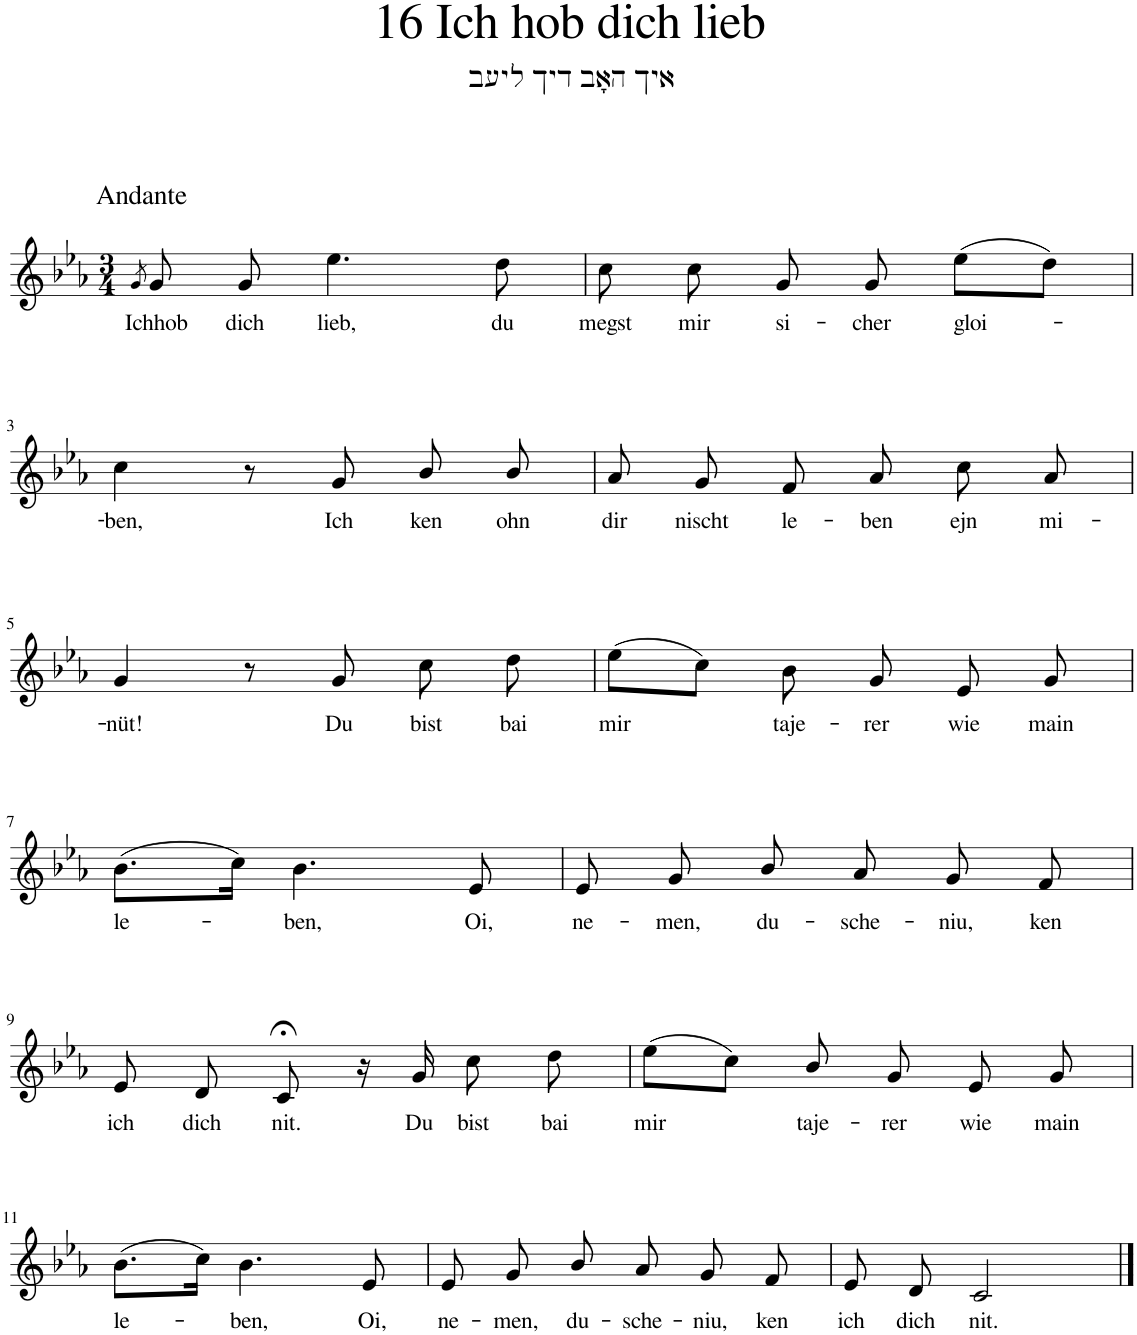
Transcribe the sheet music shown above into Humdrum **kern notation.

**kern	**text
*part1	*part1
*staff1	*staff1
*I"Piano	*
*I'Pno.	*
*clefG2	*
*k[b-e-a-]	*
*M3/4	*
=1	=1
8qg/	.
!LO:TX:a:t=Andante	!
!	!LO:LY:b
8g/	Ichhob
!	!LO:LY:b
8g/	dich
!	!LO:LY:b
4.ee-\	lieb,
!	!LO:LY:b
8dd\	du
=2	=2
!	!LO:LY:b
8cc\	megst
!	!LO:LY:b
8cc\	mir
!	!LO:LY:b
8g/	si-
!	!LO:LY:b
8g/	-cher
!	!LO:LY:b
(8ee-\L	gloi-
8dd\J)	.
!!LO:LB:g=z
=3	=3
!	!LO:LY:b
4cc\	-ben,
8r	.
!	!LO:LY:b
8g/	Ich
!	!LO:LY:b
8b-/	ken
!	!LO:LY:b
8b-/	ohn
=4	=4
!	!LO:LY:b
8a-/	dir
!	!LO:LY:b
8g/	nischt
!	!LO:LY:b
8f/	le-
!	!LO:LY:b
8a-/	-ben
!	!LO:LY:b
8cc\	ejn
!	!LO:LY:b
8a-/	mi-
!!LO:LB:g=z
=5	=5
!	!LO:LY:b
4g/	-nüt!
8r	.
!	!LO:LY:b
8g/	Du
!	!LO:LY:b
8cc\	bist
!	!LO:LY:b
8dd\	bai
=6	=6
!	!LO:LY:b
(8ee-\L	mir
8cc\J)	.
!	!LO:LY:b
8b-\	taje-
!	!LO:LY:b
8g/	-rer
!	!LO:LY:b
8e-/	wie
!	!LO:LY:b
8g/	main
!!LO:LB:g=z
=7	=7
!	!LO:LY:b
(8.b-\L	le-
16cc\Jk)	.
!	!LO:LY:b
4.b-\	-ben,
!	!LO:LY:b
8e-/	Oi,
=8	=8
!	!LO:LY:b
8e-/	ne-
!	!LO:LY:b
8g/	-men,
!	!LO:LY:b
8b-/	du-
!	!LO:LY:b
8a-/	-sche-
!	!LO:LY:b
8g/	-niu,
!	!LO:LY:b
8f/	ken
!!LO:LB:g=z
=9	=9
!	!LO:LY:b
8e-/	ich
!	!LO:LY:b
8d/	dich
!	!LO:LY:b
8c;</	nit.
16r	.
!	!LO:LY:b
16g/	Du
!	!LO:LY:b
8cc\	bist
!	!LO:LY:b
8dd\	bai
=10	=10
!	!LO:LY:b
(8ee-\L	mir
8cc\J)	.
!	!LO:LY:b
8b-/	taje-
!	!LO:LY:b
8g/	-rer
!	!LO:LY:b
8e-/	wie
!	!LO:LY:b
8g/	main
!!LO:LB:g=z
=11	=11
!	!LO:LY:b
(8.b-\L	le-
16cc\Jk)	.
!	!LO:LY:b
4.b-\	-ben,
!	!LO:LY:b
8e-/	Oi,
=12	=12
!	!LO:LY:b
8e-/	ne-
!	!LO:LY:b
8g/	-men,
!	!LO:LY:b
8b-/	du-
!	!LO:LY:b
8a-/	-sche-
!	!LO:LY:b
8g/	-niu,
!	!LO:LY:b
8f/	ken
=13	=13
!	!LO:LY:b
8e-/	ich
!	!LO:LY:b
8d/	dich
!	!LO:LY:b
2c/	nit.
==	==
*-	*-
